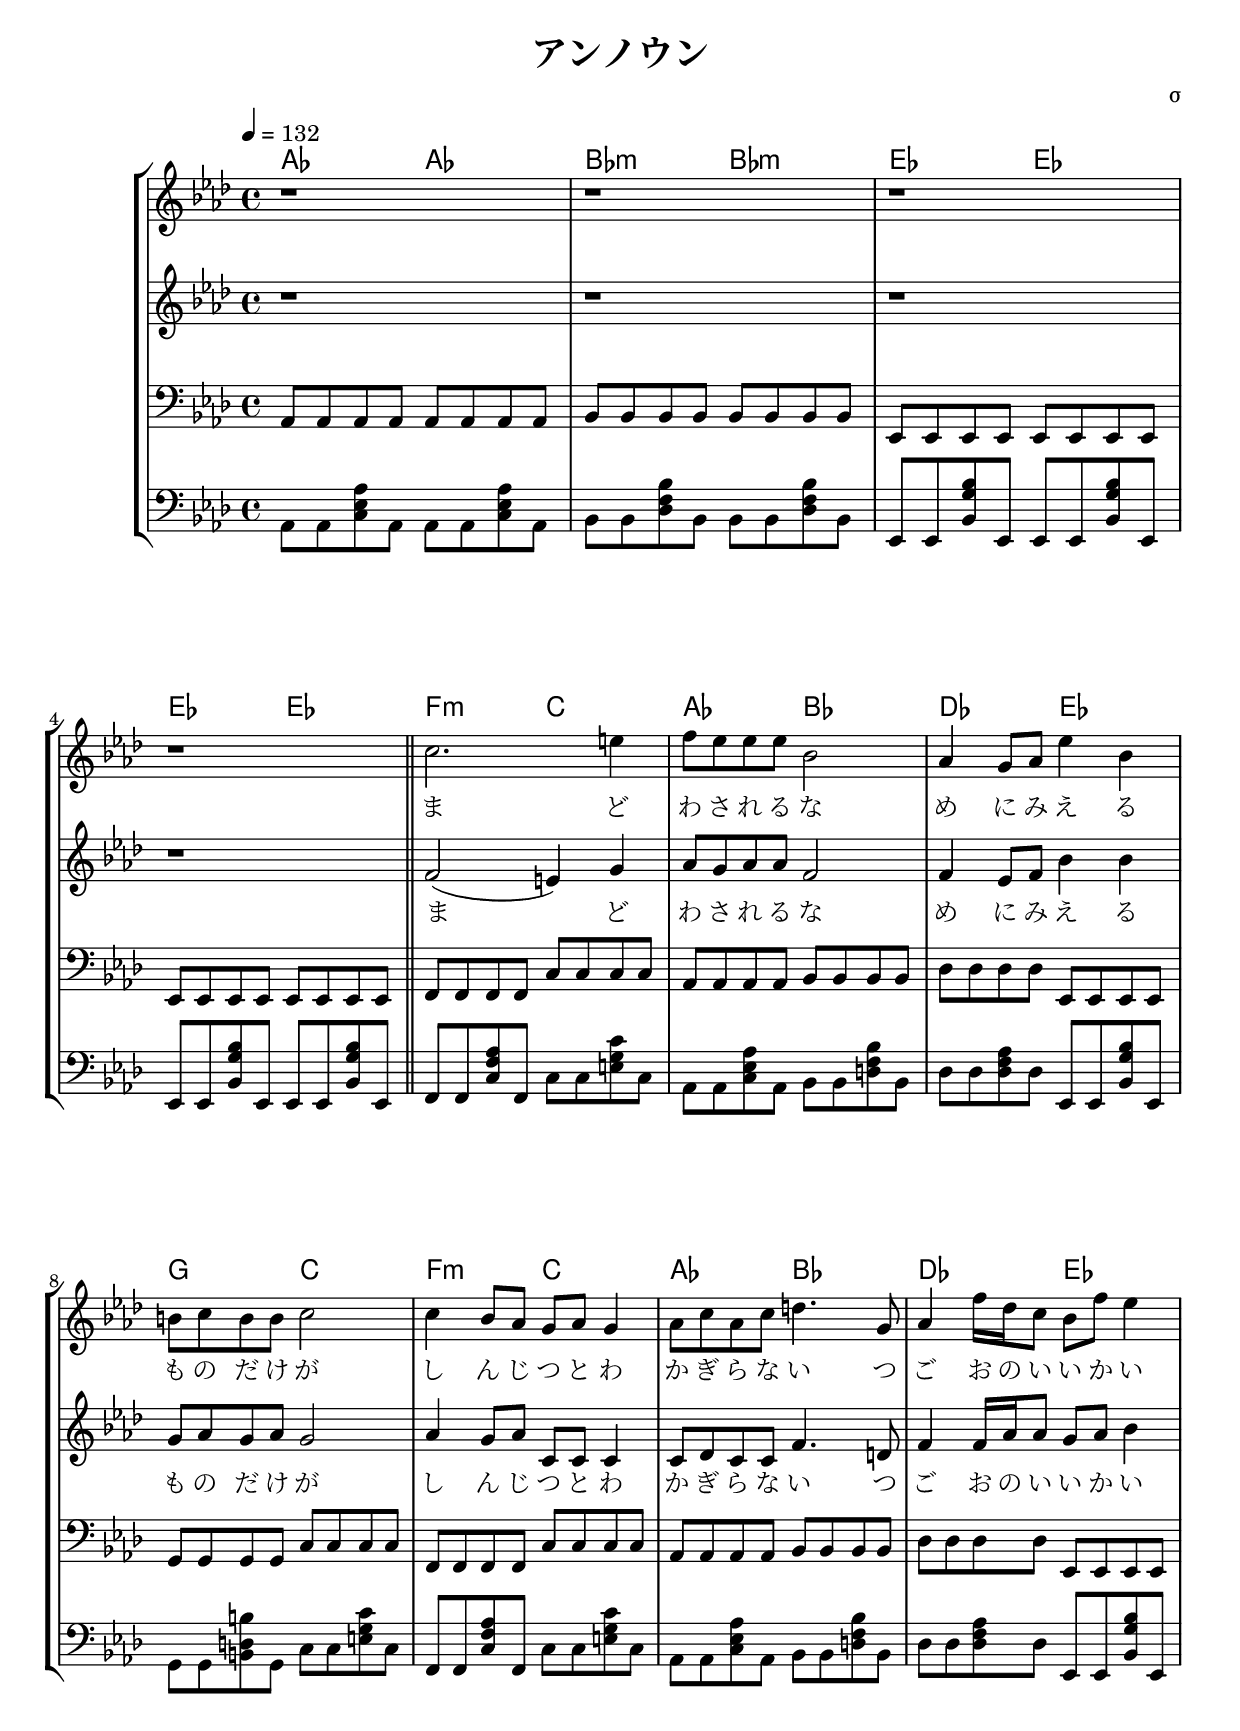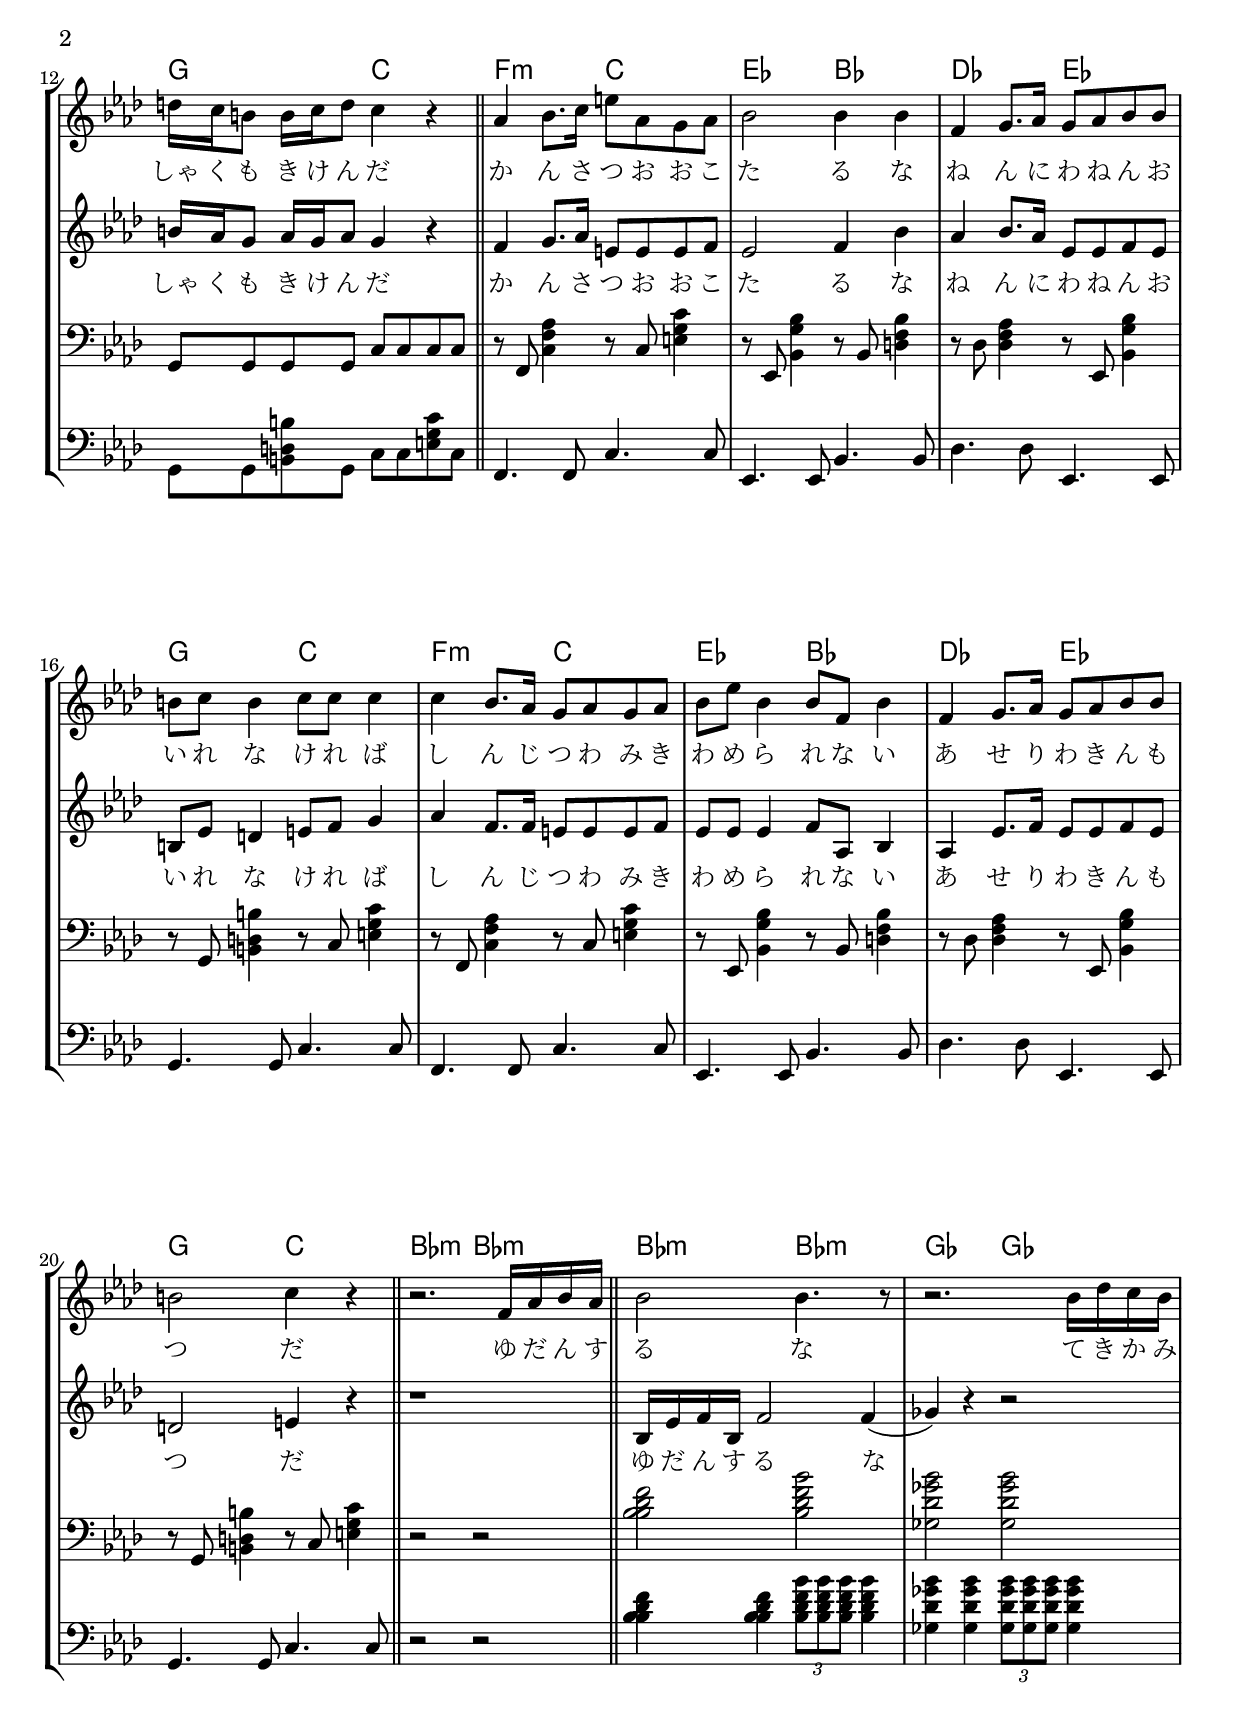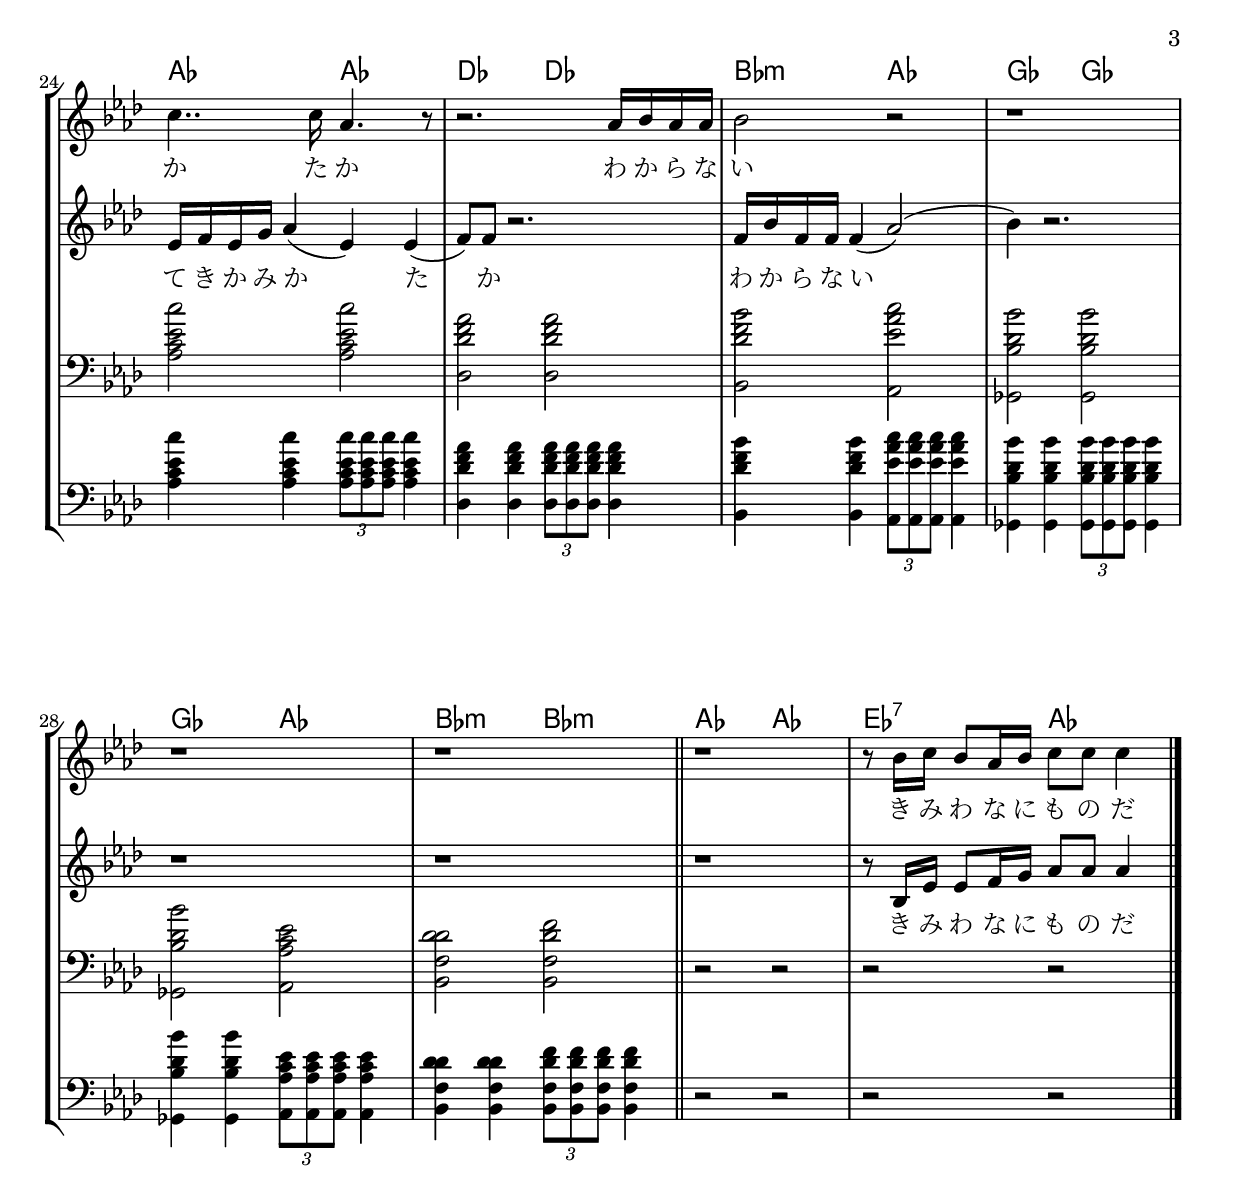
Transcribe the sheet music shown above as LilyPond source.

\version "2.12.1"

\header {
	title = \markup {アンノウン}
	composer = \markup \center-column {σ}
}

harmony = \chordmode {
	as2 as bes:m bes:m es es es es 

	f:m c as bes des es g c f:m c as bes des es g c 

	f:m c es bes des es g c f:m c es bes des es g c 

	bes:m bes:m 

	bes:m bes:m ges ges as as des des bes:m as ges ges ges as bes:m bes:m 

	as as es:7 as 
}

melody = {
	\key as \major
	\tempo 4 = 132
	r1 | r1 | r1 | r1   
	\set Staff.midiInstrument = #"mmi0.42"
	 c''2.  e''4 
	f''8  es''8  es''8  es''8  bes'2 
	as'4  g'8  as'8  es''4  bes'4 
	b'8  c''8  b'8  b'8  c''2 
	c''4  bes'8  as'8  g'8  as'8  g'4 
	as'8  c''8  as'8  c''8  d''4.  g'8 
	as'4  f''16  des''16  c''8  bes'8  f''8  es''4 
	d''16  c''16  b'8  b'16  c''16  d''8  c''4  	r4 	\set Staff.midiInstrument = #"mmi0.42"
	as'4  bes'8.  c''16  e''8  as'8  g'8  as'8 
	bes'2  bes'4  bes'4 
	f'4  g'8.  as'16  g'8  as'8  bes'8  bes'8 
	b'8  c''8  b'4  c''8  c''8  c''4 
	c''4  bes'8.  as'16  g'8  as'8  g'8  as'8 
	bes'8  es''8  bes'4  bes'8  f'8  bes'4 
	f'4  g'8.  as'16  g'8  as'8  bes'8  bes'8 
	b'2  c''4  	r4 	r2. 
	\set Staff.midiInstrument = #"mmi0.42"
	f'16  as'16  bes'16  as'16 
	bes'2  bes'4.  r8 
	r2.  bes'16  des''16  c''16  bes'16 
	c''4..  c''16  as'4.  r8 
	r2.  as'16  bes'16  as'16  as'16 
	bes'2  r2
	r1 r1 r1 	\set Staff.midiInstrument = #"mmi0.42"
	r1
r8 bes'16  c''16  bes'8  as'16  bes'16  c''8  c''8  c''4
	\bar "|."
}

words = \lyricmode {
	
	ま  ど  わ  さ  れ  る  な  め  に  み  え  る  も  の  だ  け  が  し  ん  じ  つ  と  わ  か  ぎ  ら  な  い  つ  ご  お  の  い  い  か  い  しゃ  く  も  き  け  ん  だ  
	か  ん  さ  つ  お  お  こ  た  る  な  ね  ん  に  わ  ね  ん  お  い  れ  な  け  れ  ば  し  ん  じ  つ  わ  み  き  わ  め  ら  れ  な  い  あ  せ  り  わ  き  ん  も  つ  だ  
	
	ゆ  だ  ん  す  る  な  て  き  か  み  か  た  か  わ  か  ら  な  い  
	き  み  わ  な  に  も  の  だ  
}

secondmelody = {
	\key as \major
	\tempo 4 = 132
	r1 | r1 | r1 | r1   
	\set Staff.midiInstrument = #"fss0.5"
	 f'2  (e'4)  g'4 
	as'8  g'8  as'8  as'8  f'2 
	f'4  es'8  f'8  bes'4  bes'4 
	g'8  as'8  g'8  as'8  g'2 
	as'4  g'8  as'8  c'8  c'8  c'4 
	c'8  des'8  c'8  c'8  f'4.  d'8 
	f'4  f'16  as'16  as'8  g'8  as'8  bes'4 
	b'16  as'16  g'8  as'16  g'16  as'8  g'4  	r4 	\set Staff.midiInstrument = #"fss0.5"
	f'4  g'8.  as'16  e'8  e'8  e'8  f'8 
	es'2  f'4  bes'4 
	as'4  bes'8.  as'16  es'8  es'8  f'8  es'8 
	b8  es'8  d'4  e'8  f'8  g'4 
	as'4  f'8.  f'16  e'8  e'8  e'8  f'8 
	es'8  es'8  es'4  f'8  as8  bes4 
	as4  es'8.  f'16  es'8  es'8  f'8  es'8 
	d'2  e'4  	r4 	r1   
	\set Staff.midiInstrument = #"fss0.5"
	 bes16  es'16  f'16  bes16  f'2  f'4 
	(ges'4)  r4  r2 
	es'16  f'16  es'16  g'16  as'4  (es'4)  es'4 
	(f'8)  f'8  r2. 
	f'16  bes'16  f'16  f'16  f'4  (as'2) 
	(bes'4)  r2.
	r1 r1 	\set Staff.midiInstrument = #"fss0.5"
	r1
r8 bes16  es'16  es'8  f'16  g'16  as'8  as'8  as'4
	\bar "|."
}

secondwords = \lyricmode {
	
	ま  ど  わ  さ  れ  る  な  め  に  み  え  る  も  の  だ  け  が  し  ん  じ  つ  と  わ  か  ぎ  ら  な  い  つ  ご  お  の  い  い  か  い  しゃ  く  も  き  け  ん  だ  
	か  ん  さ  つ  お  お  こ  た  る  な  ね  ん  に  わ  ね  ん  お  い  れ  な  け  れ  ば  し  ん  じ  つ  わ  み  き  わ  め  ら  れ  な  い  あ  せ  り  わ  き  ん  も  つ  だ  
	
	ゆ  だ  ん  す  る  な  て  き  か  み  か  た  か  わ  か  ら  な  い  
	き  み  わ  な  に  も  の  だ  
}

tempochange = {
	\tempo 4 = 132
	r1 | r1 | r1 | r1 \bar "||"
	\tempo 4 = 132
	r1 | r1 | r1 | r1 | r1 | r1 | r1 | r1 \bar "||"
	\tempo 4 = 132
	r1 | r1 | r1 | r1 | r1 | r1 | r1 | r1 \bar "||"
	\tempo 4 = 132
	r1 \bar "||"
	\tempo 4 = 132
	r1 | r1 | r1 | r1 | r1 | r1 | r1 | r1 \bar "||"
	\tempo 4 = 132
	r1 | r1 \bar "|."
}

mainacc = {
	\clef bass
	\set Staff.midiInstrument = #"Fretless Bass"
	\key as \major
	\tempo 4 = 132
	as,8 as,8 as,8 as,8
	as,8 as,8 as,8 as,8
	bes,8 bes,8 bes,8 bes,8
	bes,8 bes,8 bes,8 bes,8
	es,8 es,8 es,8 es,8
	es,8 es,8 es,8 es,8
	es,8 es,8 es,8 es,8
	es,8 es,8 es,8 es,8
	\bar "||"

	\set Staff.midiInstrument = #"Fretless Bass"
	f,8 f,8 f,8 f,8
	c8 c8 c8 c8
	as,8 as,8 as,8 as,8
	bes,8 bes,8 bes,8 bes,8
	des8 des8 des8 des8
	es,8 es,8 es,8 es,8
	g,8 g,8 g,8 g,8
	c8 c8 c8 c8
	f,8 f,8 f,8 f,8
	c8 c8 c8 c8
	as,8 as,8 as,8 as,8
	bes,8 bes,8 bes,8 bes,8
	des8 des8 des8 des8
	es,8 es,8 es,8 es,8
	g,8 g,8 g,8 g,8
	c8 c8 c8 c8
	\bar "||"

	\set Staff.midiInstrument = #"Synth Bass 1"
	r8 f, <c f as>4
	r8 c <e g c'>4
	r8 es, <bes, g bes>4
	r8 bes, <d f bes>4
	r8 des <des f as>4
	r8 es, <bes, g bes>4
	r8 g, <b, d b>4
	r8 c <e g c'>4
	r8 f, <c f as>4
	r8 c <e g c'>4
	r8 es, <bes, g bes>4
	r8 bes, <d f bes>4
	r8 des <des f as>4
	r8 es, <bes, g bes>4
	r8 g, <b, d b>4
	r8 c <e g c'>4
	\bar "||"

	\set Staff.midiInstrument = #"Acoustic grand"
	r2
	r2
	\bar "||"

	\set Staff.midiInstrument = #"Choir Aahs"
	<bes bes des' f'>2
	<bes des' f' bes'>2
	<ges des' ges' bes'>2
	<ges des' ges' bes'>2
	<as c' es' c''>2
	<as c' es' c''>2
	<des des' f' as'>2
	<des des' f' as'>2
	<bes, des' f' bes'>2
	<as, es' as' c''>2
	<ges, bes des' bes'>2
	<ges, bes des' bes'>2
	<ges, bes des' bes'>2
	<as, as c' es'>2
	<bes, f des' des'>2
	<bes, f des' f'>2
	\bar "||"

	\set Staff.midiInstrument = #"Acoustic grand"
	r2
	r2
	r2
	r2
	\bar "|."
}

subacc = {
	\clef bass
	\set Staff.midiInstrument = #"Lead 2 (sawtooth)"
	\key as \major
	\tempo 4 = 132
	as,8 as,8 <c es as>8 as,8
	as,8 as,8 <c es as>8 as,8
	bes,8 bes,8 <des f bes>8 bes,8
	bes,8 bes,8 <des f bes>8 bes,8
	es,8 es,8 <bes, g bes>8 es,8
	es,8 es,8 <bes, g bes>8 es,8
	es,8 es,8 <bes, g bes>8 es,8
	es,8 es,8 <bes, g bes>8 es,8
	\bar "||"

	\set Staff.midiInstrument = #"Lead 2 (sawtooth)"
	f,8 f,8 <c f as>8 f,8
	c8 c8 <e g c'>8 c8
	as,8 as,8 <c es as>8 as,8
	bes,8 bes,8 <d f bes>8 bes,8
	des8 des8 <des f as>8 des8
	es,8 es,8 <bes, g bes>8 es,8
	g,8 g,8 <b, d b>8 g,8
	c8 c8 <e g c'>8 c8
	f,8 f,8 <c f as>8 f,8
	c8 c8 <e g c'>8 c8
	as,8 as,8 <c es as>8 as,8
	bes,8 bes,8 <d f bes>8 bes,8
	des8 des8 <des f as>8 des8
	es,8 es,8 <bes, g bes>8 es,8
	g,8 g,8 <b, d b>8 g,8
	c8 c8 <e g c'>8 c8
	\bar "||"

	\set Staff.midiInstrument = #"Lead 8 (bass+lead)"
	f,4.f,8
	c4.c8
	es,4.es,8
	bes,4.bes,8
	des4.des8
	es,4.es,8
	g,4.g,8
	c4.c8
	f,4.f,8
	c4.c8
	es,4.es,8
	bes,4.bes,8
	des4.des8
	es,4.es,8
	g,4.g,8
	c4.c8
	\bar "||"

	\set Staff.midiInstrument = #"Acoustic grand"
	r2
	r2
	\bar "||"

	\set Staff.midiInstrument = #"Tubular Bells"
	<bes bes des' f'>4 <bes bes des' f'>4
	\tuplet 3/2 { <bes des' f' bes'>8 <bes des' f' bes'>8 <bes des' f' bes'>8 } <bes des' f' bes'>4
	<ges des' ges' bes'>4 <ges des' ges' bes'>4
	\tuplet 3/2 { <ges des' ges' bes'>8 <ges des' ges' bes'>8 <ges des' ges' bes'>8 } <ges des' ges' bes'>4
	<as c' es' c''>4 <as c' es' c''>4
	\tuplet 3/2 { <as c' es' c''>8 <as c' es' c''>8 <as c' es' c''>8 } <as c' es' c''>4
	<des des' f' as'>4 <des des' f' as'>4
	\tuplet 3/2 { <des des' f' as'>8 <des des' f' as'>8 <des des' f' as'>8 } <des des' f' as'>4
	<bes, des' f' bes'>4 <bes, des' f' bes'>4
	\tuplet 3/2 { <as, es' as' c''>8 <as, es' as' c''>8 <as, es' as' c''>8 } <as, es' as' c''>4
	<ges, bes des' bes'>4 <ges, bes des' bes'>4
	\tuplet 3/2 { <ges, bes des' bes'>8 <ges, bes des' bes'>8 <ges, bes des' bes'>8 } <ges, bes des' bes'>4
	<ges, bes des' bes'>4 <ges, bes des' bes'>4
	\tuplet 3/2 { <as, as c' es'>8 <as, as c' es'>8 <as, as c' es'>8 } <as, as c' es'>4
	<bes, f des' des'>4 <bes, f des' des'>4
	\tuplet 3/2 { <bes, f des' f'>8 <bes, f des' f'>8 <bes, f des' f'>8 } <bes, f des' f'>4
	\bar "||"

	\set Staff.midiInstrument = #"Acoustic grand"
	r2
	r2
	r2
	r2
	\bar "|."
}

percA = {
	\drummode {
	r1 |r1 |r1 |r1 \bar "||"
	r1 |r1 |r1 |r1 |r1 |r1 |r1 |r1 \bar "||"
	\times 16/12{ cymr8. cymr8 cymr16 cymr8. cymr8 cymr16 } |\times 16/12{ r8. cymr8 cymr16 cymr8. cymr8 cymr16 } |\times 16/12{ cymr8. cymr8 cymr16 cymr8. cymr8 cymr16 } |\times 16/12{ r8. cymr8 cymr16 cymr8. cymr8 cymr16 } |\times 16/12{ cymr8. cymr8 cymr16 cymr8. cymr8 cymr16 } |\times 16/12{ r8. cymr8 cymr16 cymr8. cymr8 cymr16 } |\times 16/12{ cymr8. cymr8 cymr16 cymr8. cymr8 cymr16 } |\times 16/12{ cymr8. cymr8 cymr4. r16 } \bar "||"
	\times 16/24{ hh4. hh1 r8 } \bar "||"
	\times 16/12{ r8 hh8. hh8. hh8. hh16 } |\times 16/12{ r8 hh8. hh16 hh4 r16 hh16 } |\times 16/12{ r8 hh8. hh8. hh8. hh16 } |\times 16/12{ hh4. hh8 hh8 hh8 } |\times 16/12{ r8 hh8. hh8. hh8. hh16 } |\times 16/12{ r8 hh8. hh16 hh4 r16 hh16 } |\times 16/12{ r8 hh8. hh8. hh8. hh16 } |\times 16/24{ hh4. hh1 r8 } \bar "||"
	r1 |r1 \bar "|."
	}
}

percB = {
	\drummode {
	r1 |r1 |r1 |r1 \bar "||"
	r1 |r1 |r1 |r1 |r1 |r1 |r1 |r1 \bar "||"
	\times 16/12{ r2 r8 hhp8 } |\times 16/12{ r2. } |\times 16/12{ r2 r8 hhp8 } |\times 16/12{ hhp2. } |\times 16/12{ r2 r8 hhp8 } |\times 16/12{ r2. } |\times 16/12{ r2 r8 hhp8 } |\times 16/12{ hhp2. } \bar "||"
	\times 16/24{ r8 sn8 sn4 sn16 sn16 sn4 sn2 r8 } \bar "||"
	\times 16/12{ r2. } |\times 16/12{ r4. sn8. sn16 sn8 } |\times 16/12{ r2. } |\times 16/12{ r4 r16 sn16 sn8 sn8 sn8 } |\times 16/12{ r2. } |\times 16/12{ r4. sn8. sn16 sn8 } |\times 16/12{ r2. } |\times 16/24{ r8 sn8 sn4 sn16 sn16 sn4 sn2 r8 } \bar "||"
	r1 |r1 \bar "|."
	}
}

percC = {
	\drummode {
	r1 |r1 |r1 |r1 \bar "||"
	r1 |r1 |r1 |r1 |r1 |r1 |r1 |r1 \bar "||"
	\times 16/12{ bd4. bd4 r16 bd16 } |\times 16/12{ bd4. bd4. } |\times 16/12{ bd4. bd4 r16 bd16 } |\times 16/12{ bd4. bd4 r16 bd16 } |\times 16/12{ bd4. bd4 r16 bd16 } |\times 16/12{ bd4. bd4. } |\times 16/12{ bd4. bd4 r16 bd16 } |\times 16/12{ bd4 r16 bd16 bd4. } \bar "||"
	\times 16/24{ bd4. bd4. bd4 bd4. bd8 } \bar "||"
	\times 16/12{ bd4. bd4. } |\times 16/12{ bd4 r16 bd8. bd4 } |\times 16/12{ bd4. bd4. } |\times 16/12{ bd8 bd16 bd4 bd8 bd8. } |\times 16/12{ bd4. bd4. } |\times 16/12{ bd4 r16 bd8. bd4 } |\times 16/12{ bd4. bd4. } |\times 16/24{ bd4. bd4. bd4 bd4. bd8 } \bar "||"
	r1 |r1 \bar "|."
	}
}

percD = {
	\drummode {
	r1 |r1 |r1 |r1 \bar "||"
	r1 |r1 |r1 |r1 |r1 |r1 |r1 |r1 \bar "||"
	\times 16/12{ r2. } |\times 16/12{ rb2. } |\times 16/12{ r2. } |\times 16/12{ rb2. } |\times 16/12{ r2. } |\times 16/12{ rb2. } |\times 16/12{ r2. } |\times 16/12{ rb2. } \bar "||"
	\times 16/24{ r1 r2 } \bar "||"
	\times 16/12{ r8. hho4. hho8. } |\times 16/12{ r8. hho2 r16 } |\times 16/12{ r8. hho4. hho8. } |\times 16/12{ r8. hho2 r16 } |\times 16/12{ r8. hho4. hho8. } |\times 16/12{ r8. hho2 r16 } |\times 16/12{ r8. hho4. hho8. } |\times 16/24{ r1 r2 } \bar "||"
	r1 |r1 \bar "|."
	}
}

percE = {
	\drummode {
	r1 |r1 |r1 |r1 \bar "||"
	r1 |r1 |r1 |r1 |r1 |r1 |r1 |r1 \bar "||"
	r1 |r1 |r1 |r1 |r1 |r1 |r1 |\times 16/12{ r4. sn8 sn4 } \bar "||"
	\times 16/24{ r4 hhp2 hhp2. } \bar "||"
	\times 16/12{ hhp4. hhp4. } |\times 16/12{ hhp2 hhp4 } |\times 16/12{ hhp4. hhp4. } |\times 16/12{ r8 hhp4 r16 hhp8 hhp8 hhp16 } |\times 16/12{ hhp4. hhp4. } |\times 16/12{ hhp2 hhp4 } |\times 16/12{ hhp4. hhp4. } |\times 16/24{ r4 hhp2 hhp2. } \bar "||"
	r1 |r1 \bar "|."
	}
}

percF = {
	\drummode {
	r1 | r1 | r1 | r1 \bar "||"
	r1 | r1 | r1 | r1 | r1 | r1 | r1 | r1 \bar "||"
	r1 |r1 |r1 |r1 |r1 |r1 |r1 |\times 16/12{ r2 r16 tommh16 tommh8 } \bar "||"
	\times 16/24{ r1 r8 tomml8 tomml4 } \bar "||"
	\times 16/12{ r2. } |\times 16/12{ r2 r8. tomml16 } |\times 16/12{ r2. } |\times 16/12{ r2 r8. tomml16 } |\times 16/12{ r2. } |\times 16/12{ r2 r8. tomml16 } |\times 16/12{ r2. } |\times 16/24{ r1 r8 tomml8 tomml4 } \bar "||"
	r1 | r1 \bar "|."
	}
}

percG = {
	\drummode {
	r1 | r1 | r1 | r1 \bar "||"
	r1 | r1 | r1 | r1 | r1 | r1 | r1 | r1 \bar "||"
	r1 |r1 |r1 |r1 |r1 |r1 |r1 |\times 16/12{ r2 r8. toml16 } \bar "||"
	\times 16/24{ r1 r4. tomfh8 } \bar "||"
	r1 |r1 |r1 |r1 |r1 |r1 |r1 |\times 16/24{ r1 r4. tomfh8 } \bar "||"
	r1 | r1 \bar "|."
	}
}

\score {
	<<
		\new StaffGroup <<
			\new ChordNames {\harmony}
			\new Voice = "melody" {\melody}
			\new Lyrics \lyricsto "melody" \words
			\new Voice = "secondmelody" {\secondmelody}
			\new Lyrics \lyricsto "secondmelody" \secondwords
			\new Staff = "mainacc" {\mainacc}
			\new Staff = "subacc" {\subacc}
		>>
	>>
	\layout { }
}
